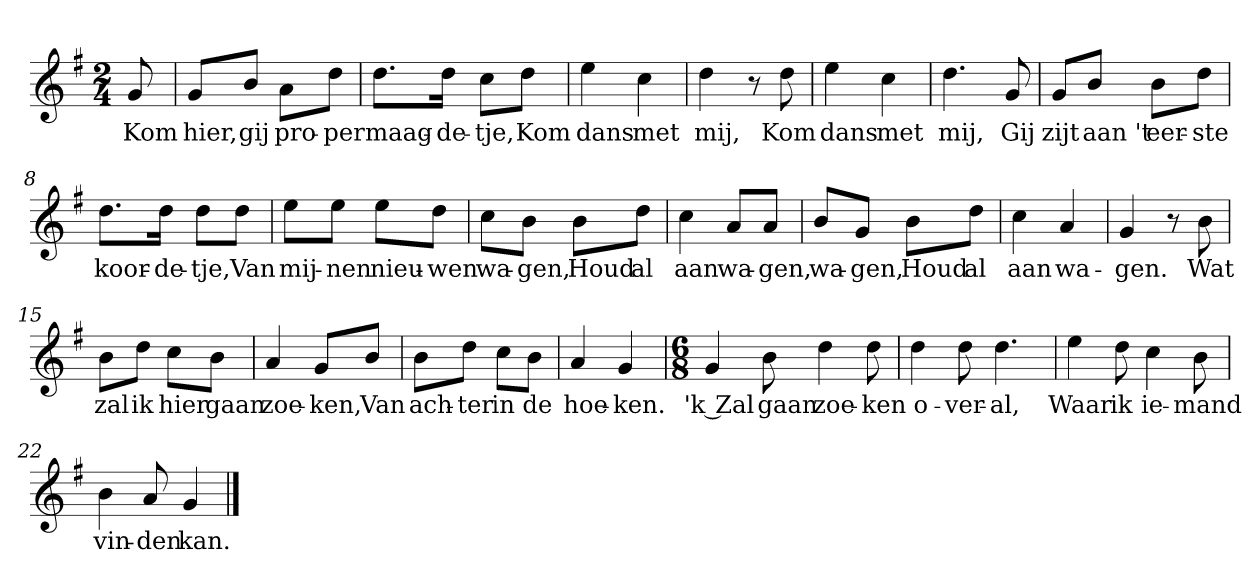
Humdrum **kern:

**kern	**text
*part1	*part1
*staff1	*staff1
*clefG2	*
*k[f#]	*
*G:	*
*M2/4	*
*MM120	*
=	=
8g	Kom
=1	=1
8g/L	hier,
8b/J	gij
8a\L	pro-
8dd\J	-per
=2	=2
8.dd\L	maag-
16dd\Jk	-de-
8cc\L	-tje,
8dd\J	Kom
=3	=3
4ee	dans
4cc	met
=4	=4
4dd	mij,
8r	.
8dd	Kom
=5	=5
4ee	dans
4cc	met
=6	=6
4.dd	mij,
8g	Gij
=7	=7
8g/L	zijt
8b/J	aan 't
8b\L	eer-
8dd\J	-ste
=8	=8
8.dd\L	koor-
16dd\Jk	-de-
8dd\L	-tje,
8dd\J	Van
=9	=9
8ee\L	mij-
8ee\J	-nen
8ee\L	nieu-
8dd\J	-wen
=10	=10
8cc\L	wa-
8b\J	-gen,
8b\L	Houd
8dd\J	al
=11	=11
4cc	aan
8a/L	wa-
8a/J	-gen,
=12	=12
8b/L	wa-
8g/J	-gen,
8b\L	Houd
8dd\J	al
=13	=13
4cc	aan
4a	wa-
=14	=14
4g	-gen.
8r	.
8b	Wat
=15	=15
8b\L	zal
8dd\J	ik
8cc\L	hier
8b\J	gaan
=16	=16
4a	zoe-
8g/L	-ken,
8b/J	Van
=17	=17
8b\L	ach-
8dd\J	-ter
8cc\L	in
8b\J	de
=18	=18
4a	hoe-
4g	-ken.
=19	=19
*M6/8	*
4g	'k Zal
8b	gaan
4dd	zoe-
8dd	-ken
=20	=20
4dd	o-
8dd	-ver-
4.dd	-al,
=21	=21
4ee	Waar
8dd	ik
4cc	ie-
8b	-mand
=22	=22
4b	vin-
8a	-den
4g	kan.
==	==
*-	*-
